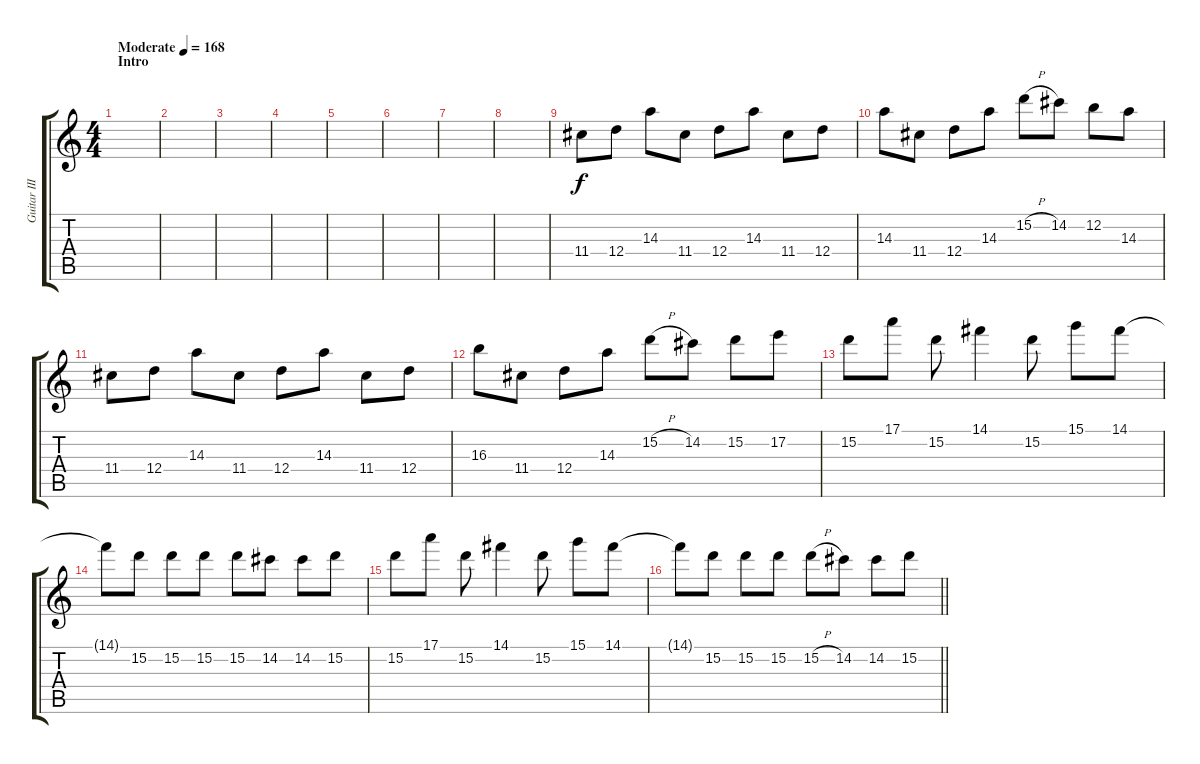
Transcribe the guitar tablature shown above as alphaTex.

\track ("Guitar III" "Guitar III") {instrument overdrivenguitar}
\staff {score tabs}
\tuning (E4 B3 G3 D3 A2 E2) {hide}
\ts (4 4)
\section ("" "Intro")
\tempo (168 "Moderate")
\clef g2
\ks c
|
|
|
|
|
|
|
|
11.4.8 12.4.8 14.3.8 11.4.8 12.4.8 14.3.8 11.4.8 12.4.8 |
14.3.8 11.4.8 12.4.8 14.3.8 15.2{h}.8 14.2.8 12.2.8 14.3.8 |
11.4.8 12.4.8 14.3.8 11.4.8 12.4.8 14.3.8 11.4.8 12.4.8 |
16.3.8 11.4.8 12.4.8 14.3.8 15.2{h}.8 14.2.8 15.2.8 17.2.8 |
15.2.8 17.1.8 15.2.8 14.1.4 15.2.8 15.1.8 14.1.8 |
14.1{t}.8 15.2.8 15.2.8 15.2.8 15.2.8 14.2.8 14.2.8 15.2.8 |
15.2.8 17.1.8 15.2.8 14.1.4 15.2.8 15.1.8 14.1.8 |
\barLineRight lightlight
14.1{t}.8 15.2.8 15.2.8 15.2.8 15.2{h}.8 14.2.8 14.2.8 15.2.8
